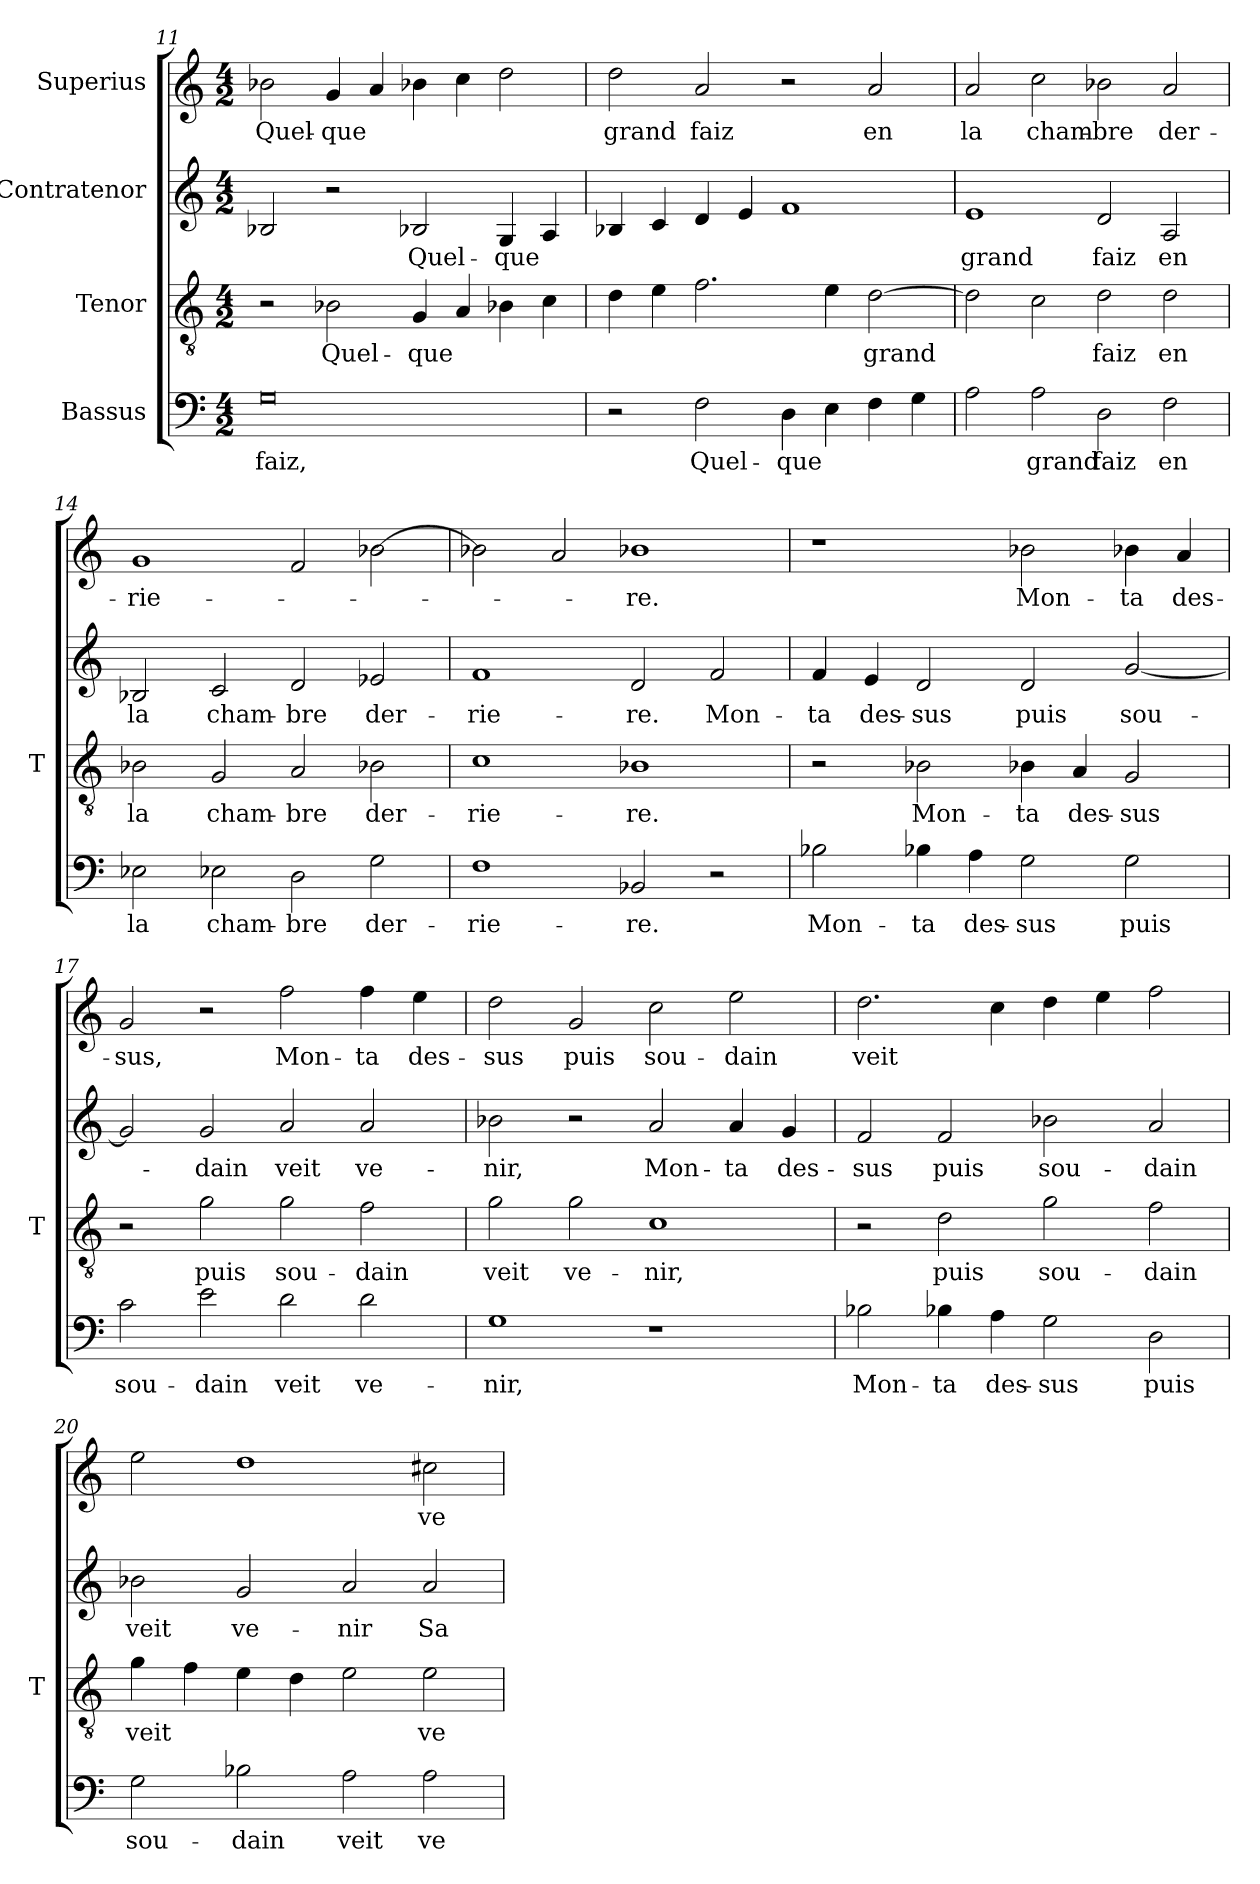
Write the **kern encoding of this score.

**kern	**text	**kern	**text	**kern	**text	**kern	**text
*part4	*part4	*part3	*part3	*part2	*part2	*part1	*part1
*staff4	*staff4	*staff3	*staff3	*staff2	*staff2	*staff1	*staff1
*I"Bassus	*	*I"Tenor	*	*I"Contratenor	*	*I"Superius	*
*	*	*I'T	*	*	*	*	*
*clefF4	*	*clefGv2	*	*clefG2	*	*clefG2	*
*k[]	*	*k[]	*	*k[]	*	*k[]	*
*M4/2	*	*M4/2	*	*M4/2	*	*M4/2	*
=11	=11	=11	=11	=11	=11	=11	=11
0G	-faiz,	2r	.	2B-X	.	2b-X	Quel-
.	.	2B-X	Quel-	2r	.	4g	-que
.	.	.	.	.	.	4a	.
.	.	4G	-que	2B-X	Quel-	4b-X	.
.	.	4A	.	.	.	4cc	.
.	.	4B-X	.	4G	-que	2dd	.
.	.	4c	.	4A	.	.	.
=12	=12	=12	=12	=12	=12	=12	=12
2r	.	4d	.	4B-X	.	2dd	-grand
.	.	4e	.	4c	.	.	.
2F	Quel-	2.f	.	4d	.	2a	-faiz
.	.	.	.	4e	.	.	.
4D	-que	.	.	1f	.	2r	.
4E	.	4e	.	.	.	.	.
4F	.	[2d	-grand	.	.	2a	-en
4G	.	.	.	.	.	.	.
=13	=13	=13	=13	=13	=13	=13	=13
2A	.	2d]	.	1e	-grand	2a	-la
2A	-grand	2c	.	.	.	2cc	cham-
2D	-faiz	2d	-faiz	2d	-faiz	2b-X	-bre
2F	-en	2d	-en	2A	-en	2a	der-
=14	=14	=14	=14	=14	=14	=14	=14
2E-X	-la	2B-X	-la	2B-X	-la	1g	rie-
2E-X	cham-	2G	cham-	2c	cham-	.	.
2D	-bre	2A	-bre	2d	-bre	2f	.
2G	der-	2B-X	der-	2e-X	der-	[2b-X	.
=15	=15	=15	=15	=15	=15	=15	=15
1F	rie-	1c	rie-	1f	rie-	2b-X]	.
.	.	.	.	.	.	2a	.
2BB-X	-re.	1B-X	-re.	2d	-re.	1b-X	-re.
2r	.	.	.	2f	Mon-	.	.
=16	=16	=16	=16	=16	=16	=16	=16
2B-X	Mon-	2r	.	4f	-ta	1r	.
.	.	.	.	4e	des-	.	.
4B-X	-ta	2B-X	Mon-	2d	-sus	.	.
4A	des-	.	.	.	.	.	.
2G	-sus	4B-X	-ta	2d	-puis	2b-X	Mon-
.	.	4A	des-	.	.	.	.
2G	-puis	2G	-sus	[2g	sou-	4b-X	-ta
.	.	.	.	.	.	4a	des-
=17	=17	=17	=17	=17	=17	=17	=17
2c	sou-	2r	.	2g]	.	2g	-sus,
2e	-dain	2g	-puis	2g	-dain	2r	.
2d	-veit	2g	sou-	2a	-veit	2ff	Mon-
2d	ve-	2f	-dain	2a	ve-	4ff	-ta
.	.	.	.	.	.	4ee	des-
=18	=18	=18	=18	=18	=18	=18	=18
1G	-nir,	2g	-veit	2b-X	-nir,	2dd	-sus
.	.	2g	ve-	2r	.	2g	-puis
1r	.	1c	-nir,	2a	Mon-	2cc	sou-
.	.	.	.	4a	-ta	2ee	-dain
.	.	.	.	4g	des-	.	.
=19	=19	=19	=19	=19	=19	=19	=19
2B-X	Mon-	2r	.	2f	-sus	2.dd	-veit
4B-X	-ta	2d	-puis	2f	-puis	.	.
4A	des-	.	.	.	.	4cc	.
2G	-sus	2g	sou-	2b-X	sou-	4dd	.
.	.	.	.	.	.	4ee	.
2D	-puis	2f	-dain	2a	-dain	2ff	.
=20	=20	=20	=20	=20	=20	=20	=20
2G	sou-	4g	-veit	2b-X	-veit	2ee	.
.	.	4f	.	.	.	.	.
2B-X	-dain	4e	.	2g	ve-	1dd	.
.	.	4d	.	.	.	.	.
2A	-veit	2e	.	2a	-nir	.	.
2A	ve-	2e	ve-	2a	-Sa	2cc#X	ve-
=	=	=	=	=	=	=	=
*-	*-	*-	*-	*-	*-	*-	*-
